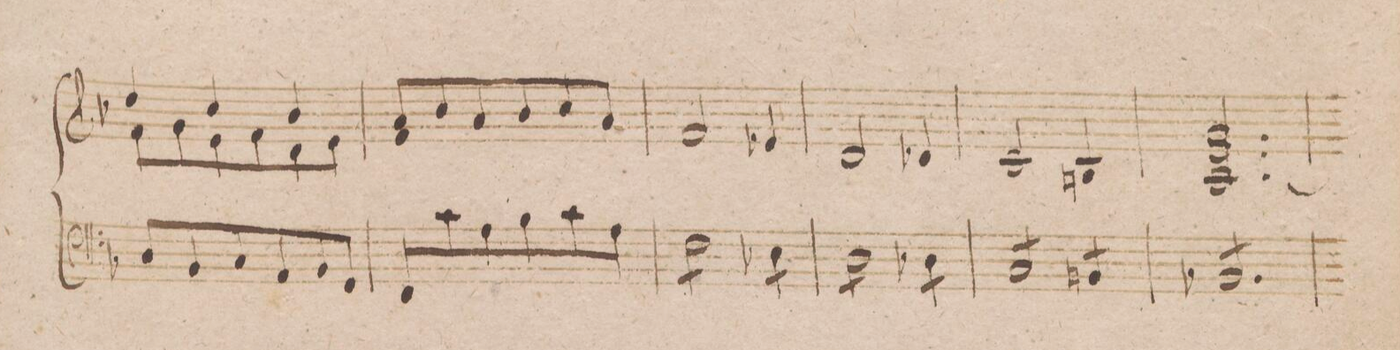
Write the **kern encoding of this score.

**kern
*I"Organo.
*clefF4
*k[b-]
*met(c|)
*M3/4
8D/L
8BB-/
8C/
8AA/
8BB-/
8GG/J
=145
8FF/L
8c\
8A\
8B-\
8c\
8A\J
=146
*tremolo
8F\L
8F\
8F\
8F\J
8E-X\L
8E-X\J
=147
8D\L
8D\
8D\
8D\J
8D-X\L
8D-X\J
=148
8C/L
8C/
8C/
8C/J
8BBn/L
8BBn/J
=149
8BB-X/L
8BB-/
8BB-/
8BB-/
8BB-/
8BB-/J
=150
*-
